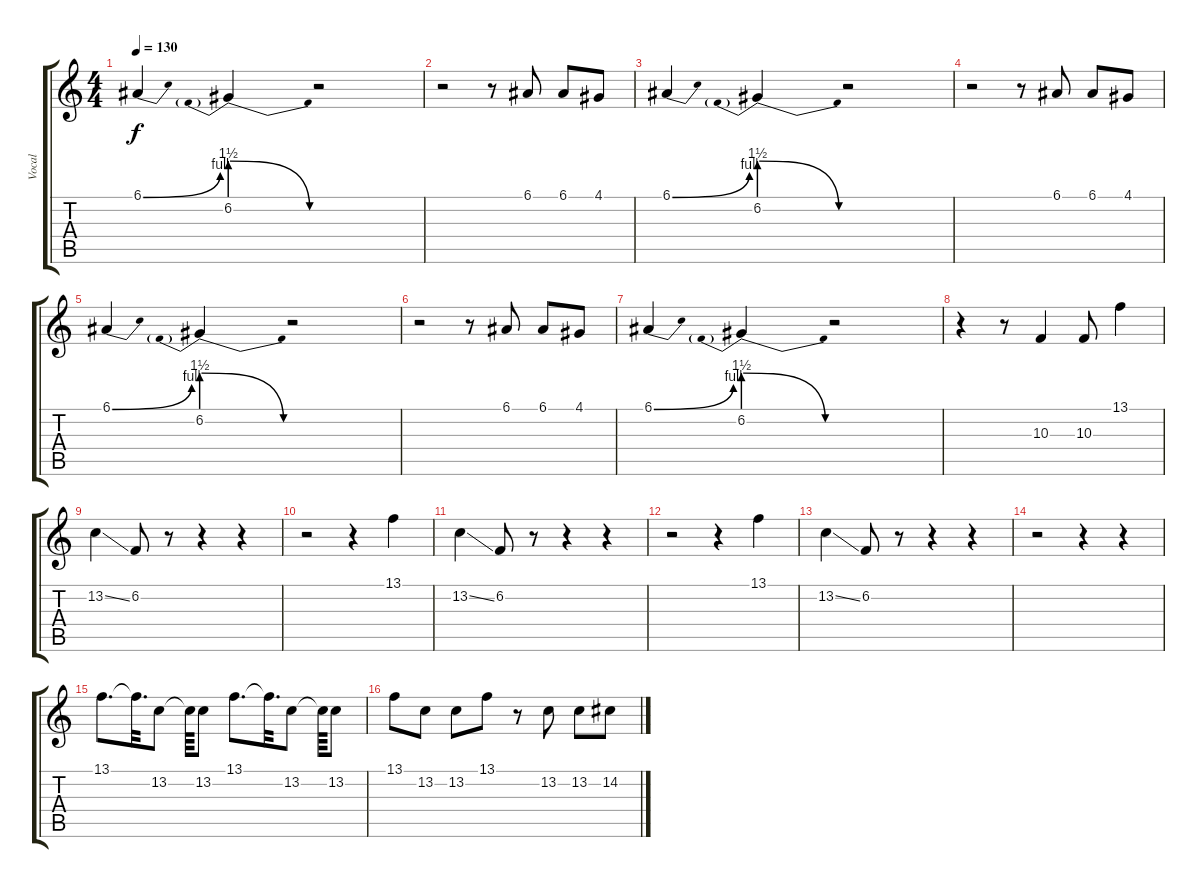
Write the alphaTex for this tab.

\track ("Vocal" "Vocal") {instrument lead2sawtooth}
\staff {score tabs}
\tuning (E4 B3 G3 D3 A2 E2) {hide}
\ts (4 4)
\tempo 130
\clef g2
\ks c
6.1{be (bend 0 0 60 4)}.4{dy f} 6.2{be (prebendrelease 0 6 60 0)}.4 r.2 |
r.2 r.8 6.1.8 6.1.8 4.1.8 |
6.1{be (bend 0 0 60 4)}.4 6.2{be (prebendrelease 0 6 60 0)}.4 r.2 |
r.2 r.8 6.1.8 6.1.8 4.1.8 |
6.1{be (bend 0 0 60 4)}.4 6.2{be (prebendrelease 0 6 60 0)}.4 r.2 |
r.2 r.8 6.1.8 6.1.8 4.1.8 |
6.1{be (bend 0 0 60 4)}.4 6.2{be (prebendrelease 0 6 60 0)}.4 r.2 |
r.4 r.8 10.3.4 10.3.8 13.1.4 |
13.2{ss}.4 6.2.8 r.8 r.4 r.4 |
r.2 r.4 13.1.4 |
13.2{ss}.4 6.2.8 r.8 r.4 r.4 |
r.2 r.4 13.1.4 |
13.2{ss}.4 6.2.8 r.8 r.4 r.4 |
r.2 r.4 r.4 |
13.1.8{d} 13.1{t}.32{d} 13.2.8 13.2{t}.64 13.2.8 13.1.8{d} 13.1{t}.32{d} 13.2.8 13.2{t}.64 13.2.8 |
13.1.8 13.2.8 13.2.8 13.1.8 r.8 13.2.8 13.2.8 14.2.8
